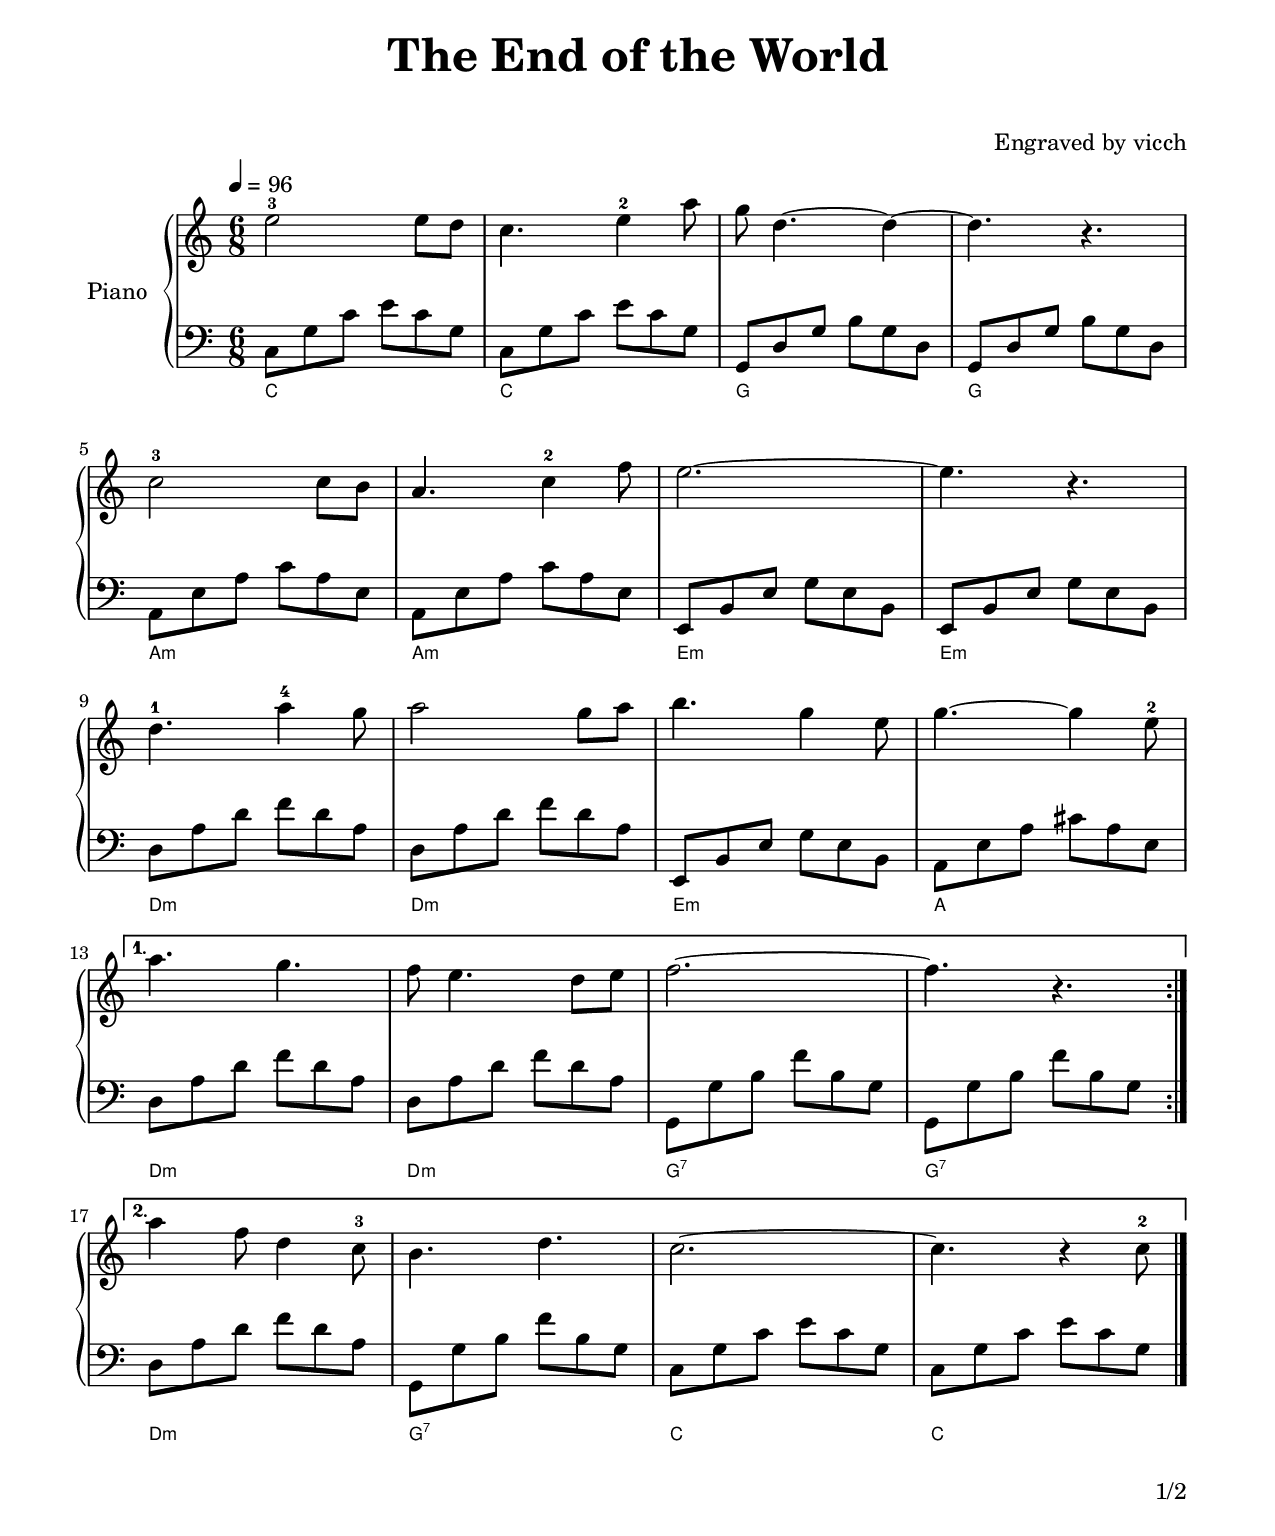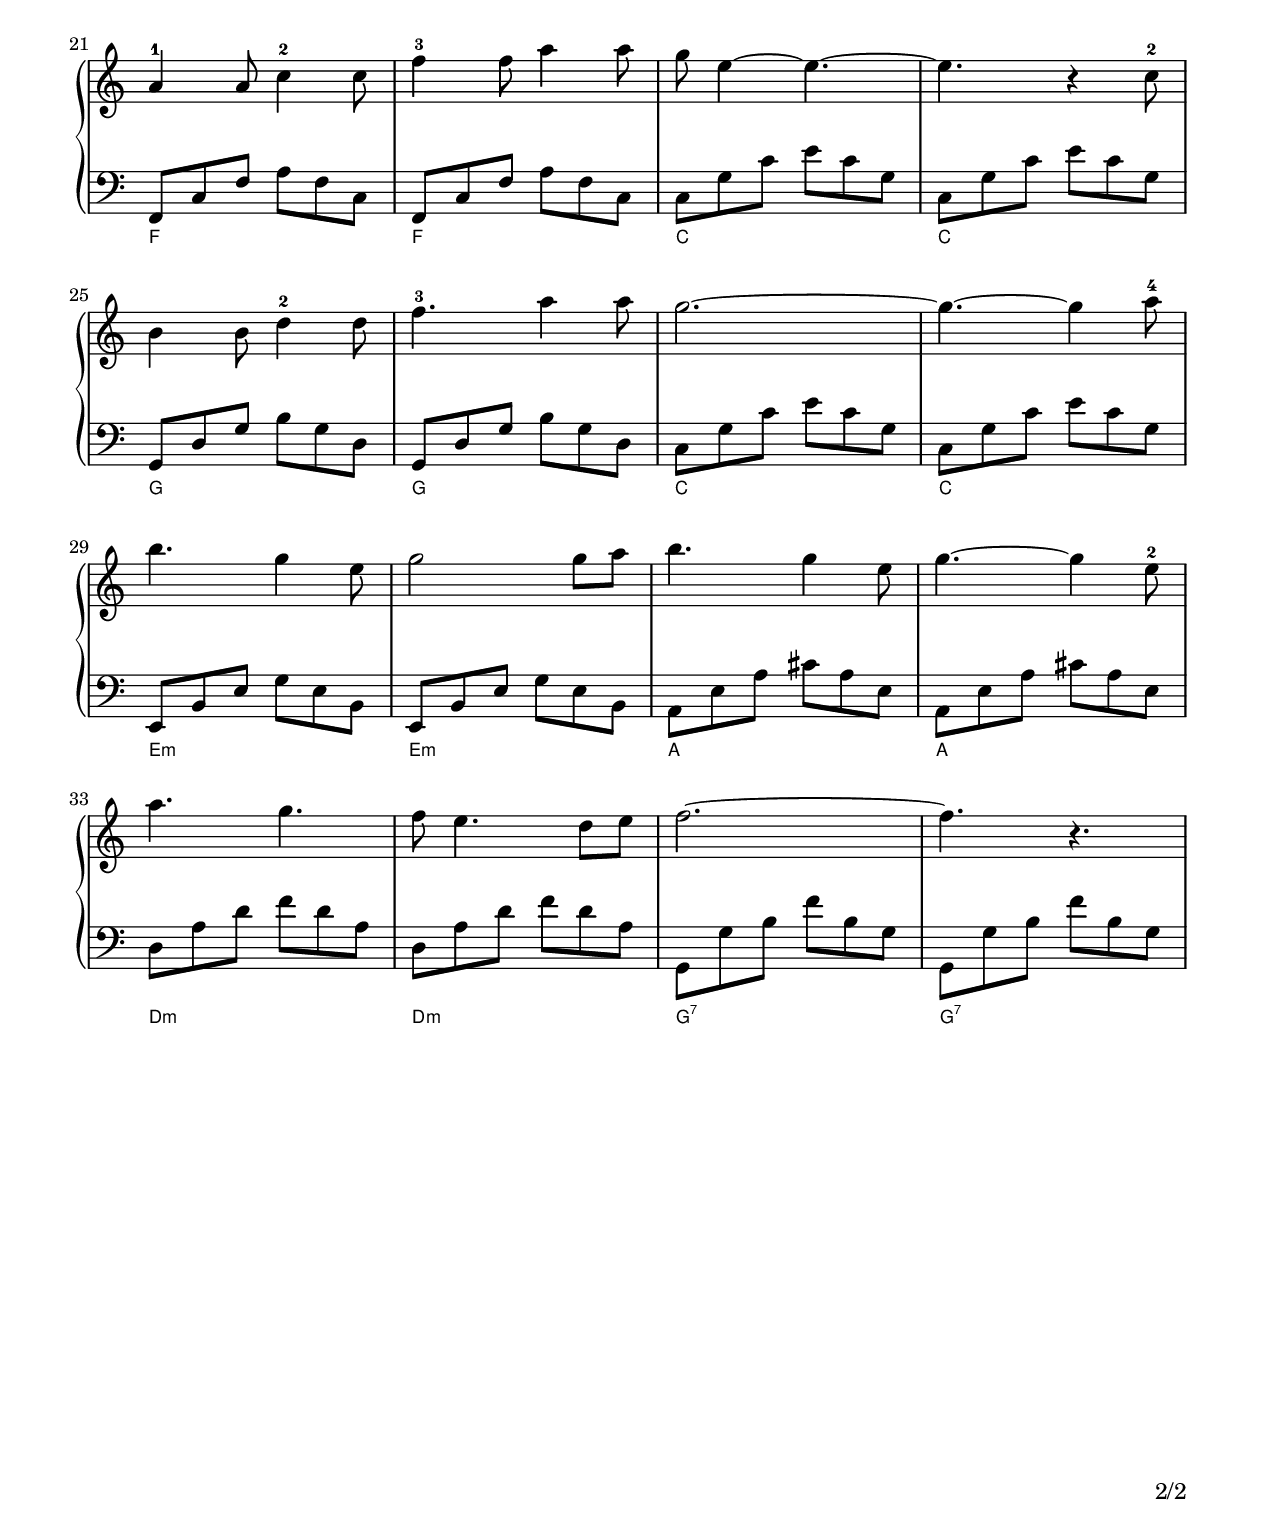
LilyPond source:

\version "2.24.3"

#(define title      "The End of the World")
#(define title-font "")
#(define sequence   "EveryonePiano 5556")
#(define total-page 2)

\include "../base.ly"

\markup \vspace #1.5

C      = { c8  g8  c'8 e'8  c'8 g8  }
Dm     = { d8  a8  d'8 f'8  d'8 a8  }
Em     = { e,8 b,8 e8  g8   e8  b,8 }
F      = { f,8 c8  f8  a8   f8  c8  }
G      = { g,8 d8  g8  b8   g8  d8  }
Gseven = { g,8 g8  b8  f'8  b8  g8  }
A      = { a,8 e8  a8  cs'8 a8  e8  }
Am     = { a,8 e8  a8  c'8  a8  e8  }

\score {
  \new PianoStaff \with {
    instrumentName = "Piano"
  } <<
    \new Staff {
      \tempo 4 = 96
      \clef treble
      \key c \major
      \time 6/8
      
      \repeat volta 2 {
        e''2^3 e''8 d''8 | c''4. e''4^2 a''8 | g''8 d''4.~ d''4~ | d''4. r4. | \break
        c''2^3 c''8 b'8  | a'4.  c''4^2 f''8 | e''2.~            | e''4. r4. | \break
        
        d''4.^1 a''4^4 g''8 | a''2 g''8 a''8 | b''4. g''4 e''8 | g''4.~ g''4 e''8^2 | \break
        
        \alternative {
          \volta 1 {
            a''4. g''4. | f''8 e''4. d''8 e''8 | f''2.~ | f''4. r4. | \break
          }
          \volta 2 {
            a''4 f''8 d''4 c''8^3 | b'4. d''4. | c''2.~ | c''4. r4 c''8^2 | \bar "|." \break
          }
        }
      }
      
      a'4^1 a'8 c''4^2 c''8 | f''4^3 f''8 a''4 a''8 | g''8 e''4~ e''4.~ | e''4.  r4   c''8^2 | \break
      b'4   b'8 d''4^2 d''8 | f''4.^3     a''4 a''8 | g''2.~            | g''4.~ g''4 a''8^4 | \break
      
      b''4. g''4 e''8 | g''2       g''8 a''8 | b''4. g''4 e''8 | g''4.~ g''4 e''8^2 | \break
      a''4. g''4.     | f''8 e''4. d''8 e''8 | f''2.~          | f''4.  r4.         | \break
    }
    \new Staff {
      \clef bass
      \key c \major
      \time 6/8
      
      \C  | \C  | \G  | \G  |
      \Am | \Am | \Em | \Em |
      
      \Dm | \Dm | \Em     | \A      |
      
      \Dm | \Dm     | \Gseven | \Gseven |
      \Dm | \Gseven | \C      | \C      |
      
      \F | \F | \C | \C |
      \G | \G | \C | \C |
      
      \Em | \Em | \A      | \A      |
      \Dm | \Dm | \Gseven | \Gseven |
    }
    \chords {
      c2.   | c2.   | g2.   | g2.   |
      a2.:m | a2.:m | e2.:m | e2.:m |
      
      d2.:m | d2.:m | e2.:m | a2.   |
      
      d2.:m | d2.:m | g2.:7 | g2.:7 |
      d2.:m | g2.:7 | c2.   | c2.   |
      
      f2. | f2. | c2. | c2. |
      g2. | g2. | c2. | c2. |
      
      e2.:m | e2.:m | a2.   | a2.   |
      d2.:m | d2.:m | g2.:7 | g2.:7 |
    }
  >>
  \layout {}
  \midi {}
}
